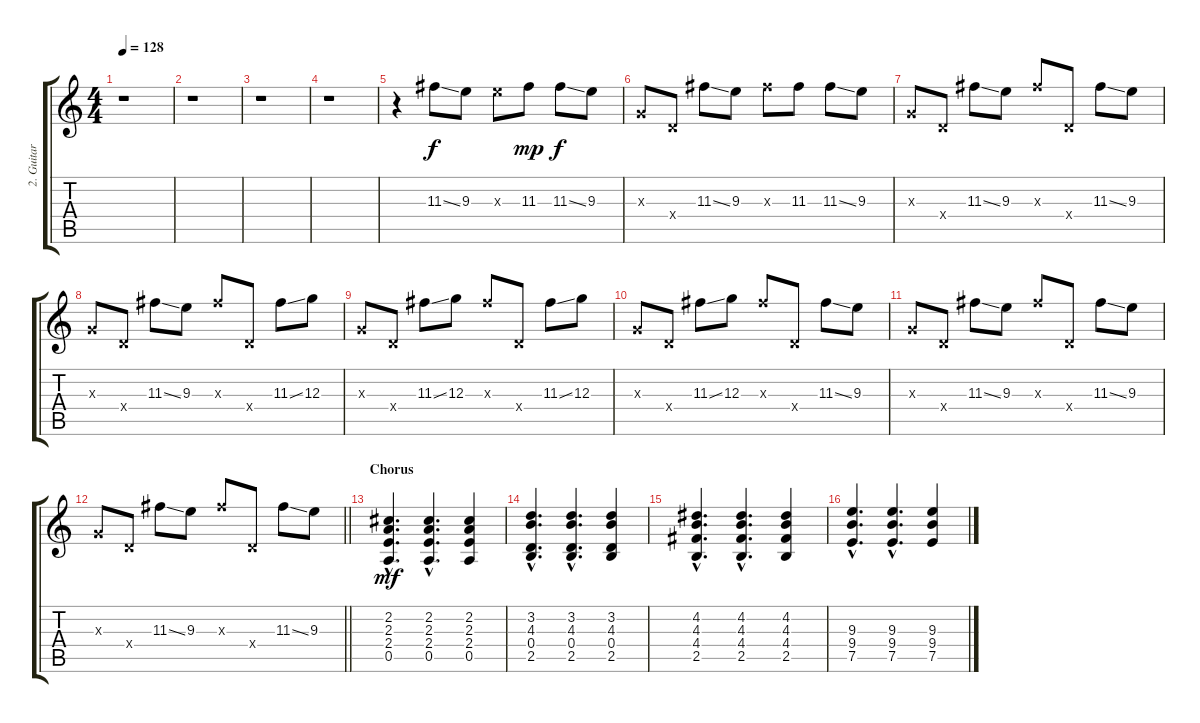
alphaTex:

\track ("2. Guitar" "2. Guitar") {instrument distortionguitar}
\staff {score tabs}
\tuning (E4 B3 G3 D3 A2 E2) {hide}
\ts (4 4)
\tempo 128
\clef g2
\ks c
r.1{dy f} |
r.1 |
r.1 |
r.1 |
r.4 11.3{ss}.8 9.3.8 9.3{x}.8 11.3.8{dy mp} 11.3{ss}.8{dy f} 9.3.8 |
0.3{x}.8 0.4{x}.8 11.3{ss}.8 9.3.8 11.3{x}.8 11.3.8 11.3{ss}.8 9.3.8 |
0.3{x}.8 0.4{x}.8 11.3{ss}.8 9.3.8 11.3{x}.8 0.4{x}.8 11.3{ss}.8 9.3.8 |
0.3{x}.8 0.4{x}.8 11.3{ss}.8 9.3.8 11.3{x}.8 0.4{x}.8 11.3{ss}.8 12.3.8 |
0.3{x}.8 0.4{x}.8 11.3{ss}.8 12.3.8 11.3{x}.8 0.4{x}.8 11.3{ss}.8 12.3.8 |
0.3{x}.8 0.4{x}.8 11.3{ss}.8 12.3.8 11.3{x}.8 0.4{x}.8 11.3{ss}.8 9.3.8 |
0.3{x}.8 0.4{x}.8 11.3{ss}.8 9.3.8 11.3{x}.8 0.4{x}.8 11.3{ss}.8 9.3.8 |
\barLineRight lightlight
0.3{x}.8 0.4{x}.8 11.3{ss}.8 9.3.8 11.3{x}.8 0.4{x}.8 11.3{ss}.8 9.3.8 |
\section ("" "Chorus")
(2.2{hac} 2.3{hac} 2.4{hac} 0.5{hac}).4{d dy mf} (2.2{hac} 2.3{hac} 2.4{hac} 0.5{hac}).4{d} (2.2 2.3 2.4 0.5).4 |
(3.2{hac} 4.3{hac} 0.4{hac} 2.5{hac}).4{d} (3.2{hac} 4.3{hac} 0.4{hac} 2.5{hac}).4{d} (3.2 4.3 0.4 2.5).4 |
(4.2{hac} 4.3{hac} 4.4{hac} 2.5{hac}).4{d} (4.2{hac} 4.3{hac} 4.4{hac} 2.5{hac}).4{d} (4.2 4.3 4.4 2.5).4 |
(9.3{hac} 9.4{hac} 7.5{hac}).4{d} (9.3{hac} 9.4{hac} 7.5{hac}).4{d} (9.3 9.4 7.5).4
